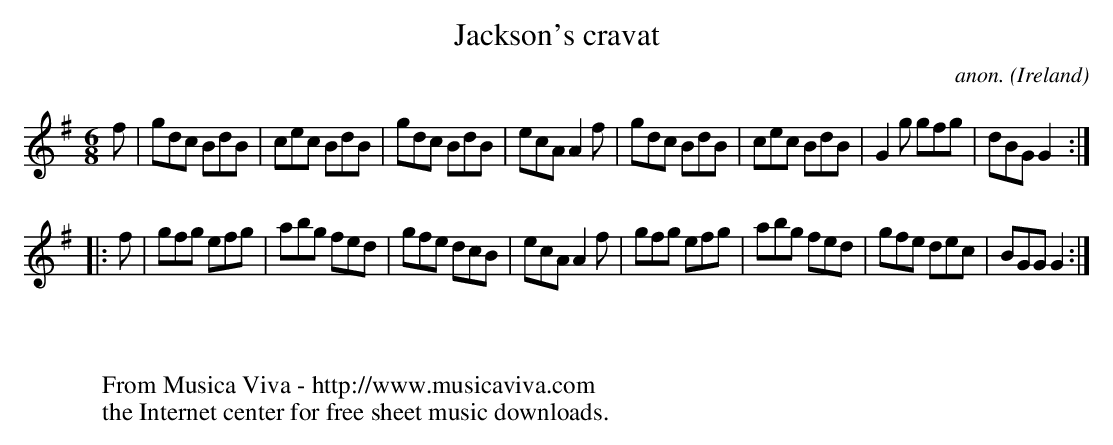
X:1
T:Jackson's cravat
C:anon.
O:Ireland
M:6/8
L:1/8
K:G
f|gdc BdB|cec BdB|gdc BdB|ecA A2f|gdc BdB|cec BdB|G2g gfg|dBG G2:|
|:f|gfg efg|abg fed|gfe dcB|ecA A2f|gfg efg|abg fed|gfe dec|BGG G2:|
W:
W:
W: From Musica Viva - http://www.musicaviva.com
W: the Internet center for free sheet music downloads.
